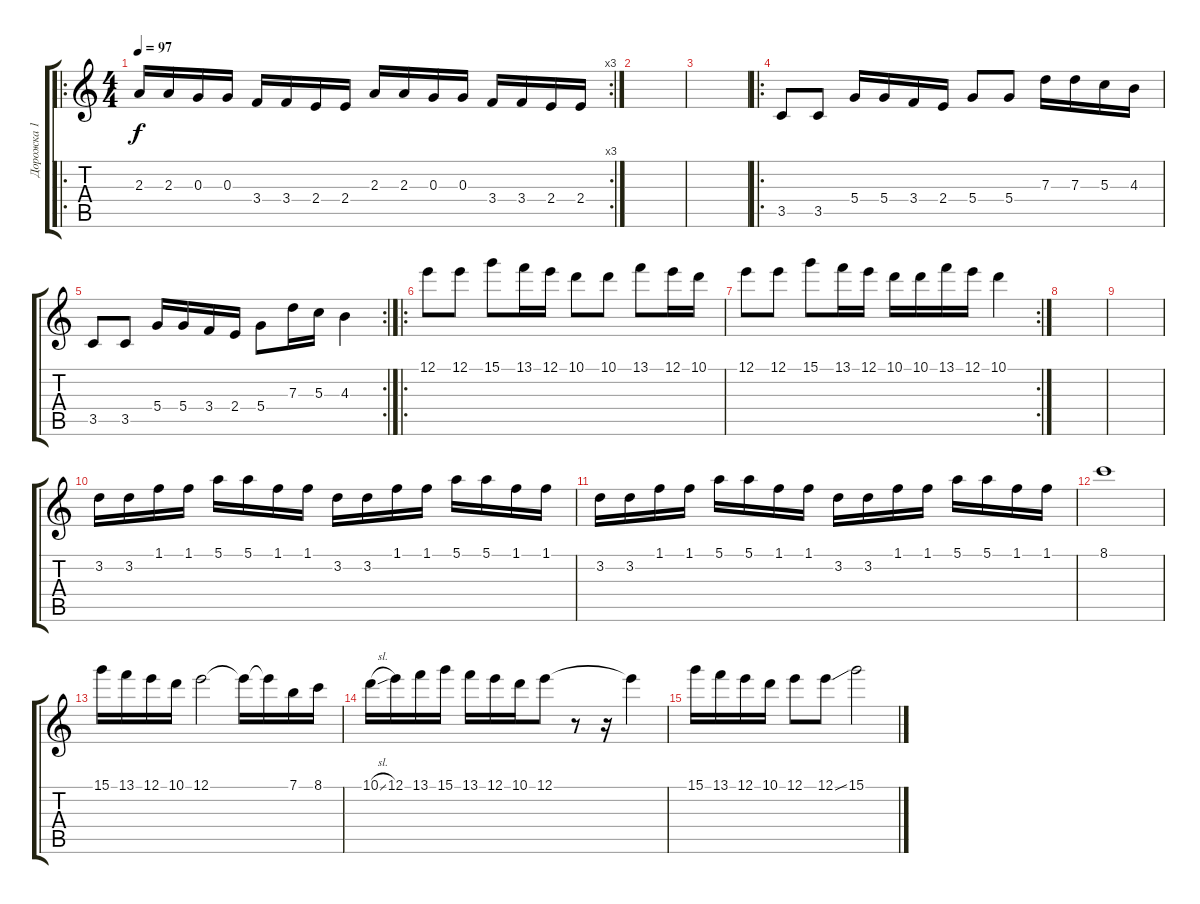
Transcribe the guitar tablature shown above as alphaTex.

\track ("Дорожка 1" "Дорожка 1") {instrument overdrivenguitar}
\staff {score tabs}
\tuning (E4 B3 G3 D3 A2 E2) {hide}
\ro
\rc 3
\ts (4 4)
\tempo 97
\clef g2
\ks c
2.3.16{dy f} 2.3.16 0.3.16 0.3.16 3.4.16 3.4.16 2.4.16 2.4.16 2.3.16 2.3.16 0.3.16 0.3.16 3.4.16 3.4.16 2.4.16 2.4.16 |
|
|
\ro
3.5.8 3.5.8 5.4.16 5.4.16 3.4.16 2.4.16 5.4.8 5.4.8 7.3.16 7.3.16 5.3.16 4.3.16 |
\rc 2
3.5.8 3.5.8 5.4.16 5.4.16 3.4.16 2.4.16 5.4.8 7.3.16 5.3.16 4.3.4 |
\ro
12.1.8 12.1.8 15.1.8 13.1.16 12.1.16 10.1.8 10.1.8 13.1.8 12.1.16 10.1.16 |
\rc 2
12.1.8 12.1.8 15.1.8 13.1.16 12.1.16 10.1.16 10.1.16 13.1.16 12.1.16 10.1.4 |
|
|
3.2.16 3.2.16 1.1.16 1.1.16 5.1.16 5.1.16 1.1.16 1.1.16 3.2.16 3.2.16 1.1.16 1.1.16 5.1.16 5.1.16 1.1.16 1.1.16 |
3.2.16 3.2.16 1.1.16 1.1.16 5.1.16 5.1.16 1.1.16 1.1.16 3.2.16 3.2.16 1.1.16 1.1.16 5.1.16 5.1.16 1.1.16 1.1.16 |
8.1.1 |
15.1.16 13.1.16 12.1.16 10.1.16 12.1.2 12.1{t}.16 12.1{t}.16 7.1.16 8.1.16 |
10.1{sl}.16 12.1.16 13.1.16 15.1.16 13.1.16 12.1.16 10.1.16 12.1.8 r.8 r.16 12.1{t}.4 |
15.1.16 13.1.16 12.1.16 10.1.16 12.1.8 12.1{ss}.8 15.1.2
